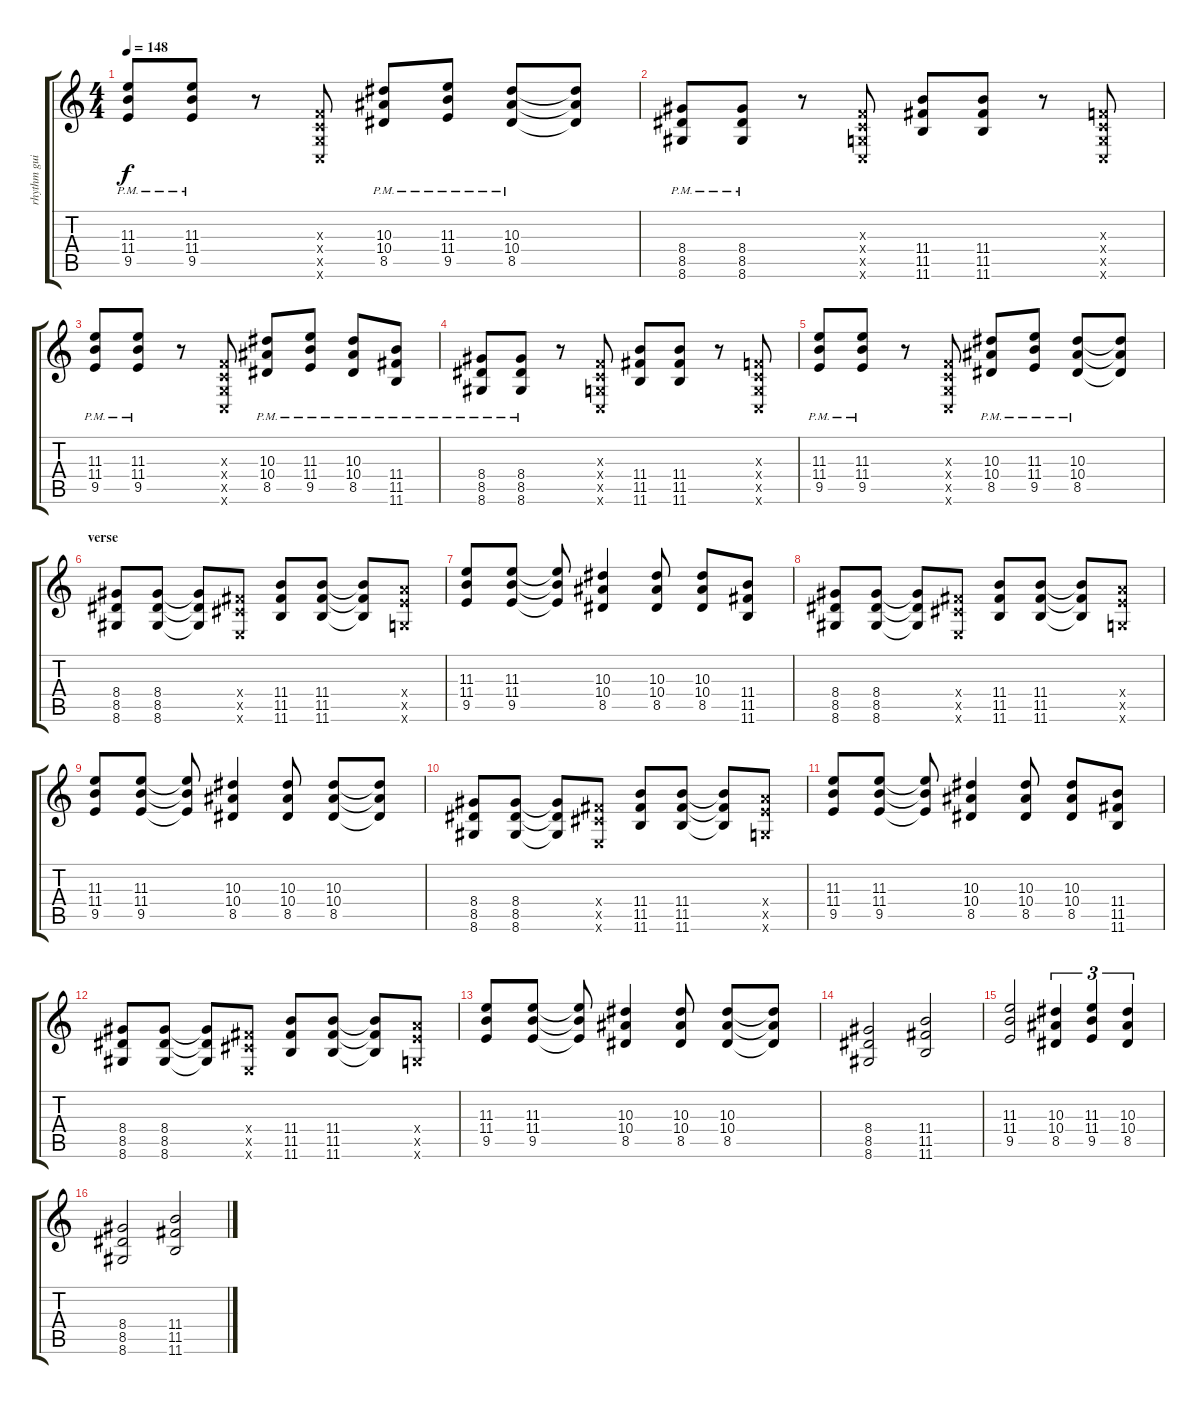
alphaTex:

\track ("rhythm guitar" "rhythm gui") {instrument overdrivenguitar}
\staff {score tabs}
\tuning (D4 A3 F3 C3 G2 C2) {hide}
\ts (4 4)
\tempo 148
\clef g2
\ks c
(11.3{pm} 11.4 9.5).8{dy f} (11.3{pm} 11.4 9.5).8 r.8 (0.3{x} 0.4{x} 0.5{x} 0.6{x}).8 (10.3{pm} 10.4 8.5).8 (11.3{pm} 11.4 9.5).8 (10.3{pm} 10.4 8.5).8 (10.3{t} 10.4{t} 8.5{t}).8 |
(8.4 8.5 8.6{pm}).8 (8.4 8.5 8.6{pm}).8 r.8 (0.3{x} 0.4{x} 0.5{x} 0.6{x}).8 (11.4 11.5 11.6).8 (11.4 11.5 11.6).8 r.8 (0.3{x} 0.4{x} 0.5{x} 0.6{x}).8 |
(11.3{pm} 11.4 9.5).8 (11.3{pm} 11.4 9.5).8 r.8 (0.3{x} 0.4{x} 0.5{x} 0.6{x}).8 (10.3{pm} 10.4 8.5).8 (11.3{pm} 11.4 9.5).8 (10.3{pm} 10.4 8.5).8 (11.4{pm} 11.5 11.6).8 |
(8.4 8.5 8.6{pm}).8 (8.4 8.5 8.6{pm}).8 r.8 (0.3{x} 0.4{x} 0.5{x} 0.6{x}).8 (11.4 11.5 11.6).8 (11.4 11.5 11.6).8 r.8 (0.3{x} 0.4{x} 0.5{x} 0.6{x}).8 |
(11.3{pm} 11.4 9.5).8 (11.3{pm} 11.4 9.5).8 r.8 (0.3{x} 0.4{x} 0.5{x} 0.6{x}).8 (10.3{pm} 10.4 8.5).8 (11.3{pm} 11.4 9.5).8 (10.3{pm} 10.4 8.5).8 (10.3{t} 10.4{t} 8.5{t}).8 |
\section ("" "verse")
(8.4 8.5 8.6).8 (8.4 8.5 8.6).8 (8.4{t} 8.5{t} 8.6{t}).8 (6.4{x} 6.5{x} 4.6{x}).8 (11.4 11.5 11.6).8 (11.4 11.5 11.6).8 (11.4{t} 11.5{t} 11.6{t}).8 (9.4{x} 9.5{x} 7.6{x}).8 |
(11.3 11.4 9.5).8 (11.3 11.4 9.5).8 (11.3{t} 11.4{t} 9.5{t}).8 (10.3 10.4 8.5).4 (10.3 10.4 8.5).8 (10.3 10.4 8.5).8 (11.4 11.5 11.6).8 |
(8.4 8.5 8.6).8 (8.4 8.5 8.6).8 (8.4{t} 8.5{t} 8.6{t}).8 (6.4{x} 6.5{x} 4.6{x}).8 (11.4 11.5 11.6).8 (11.4 11.5 11.6).8 (11.4{t} 11.5{t} 11.6{t}).8 (9.4{x} 9.5{x} 7.6{x}).8 |
(11.3 11.4 9.5).8 (11.3 11.4 9.5).8 (11.3{t} 11.4{t} 9.5{t}).8 (10.3 10.4 8.5).4 (10.3 10.4 8.5).8 (10.3 10.4 8.5).8 (10.3{t} 10.4{t} 8.5{t}).8 |
(8.4 8.5 8.6).8 (8.4 8.5 8.6).8 (8.4{t} 8.5{t} 8.6{t}).8 (6.4{x} 6.5{x} 4.6{x}).8 (11.4 11.5 11.6).8 (11.4 11.5 11.6).8 (11.4{t} 11.5{t} 11.6{t}).8 (9.4{x} 9.5{x} 7.6{x}).8 |
(11.3 11.4 9.5).8 (11.3 11.4 9.5).8 (11.3{t} 11.4{t} 9.5{t}).8 (10.3 10.4 8.5).4 (10.3 10.4 8.5).8 (10.3 10.4 8.5).8 (11.4 11.5 11.6).8 |
(8.4 8.5 8.6).8 (8.4 8.5 8.6).8 (8.4{t} 8.5{t} 8.6{t}).8 (6.4{x} 6.5{x} 4.6{x}).8 (11.4 11.5 11.6).8 (11.4 11.5 11.6).8 (11.4{t} 11.5{t} 11.6{t}).8 (9.4{x} 9.5{x} 7.6{x}).8 |
(11.3 11.4 9.5).8 (11.3 11.4 9.5).8 (11.3{t} 11.4{t} 9.5{t}).8 (10.3 10.4 8.5).4 (10.3 10.4 8.5).8 (10.3 10.4 8.5).8 (10.3{t} 10.4{t} 8.5{t}).8 |
(8.4 8.5 8.6).2 (11.4 11.5 11.6).2 |
(11.3 11.4 9.5).2 (10.3 10.4 8.5).4{tu (3 2)} (11.3 11.4 9.5).4{tu (3 2)} (10.3 10.4 8.5).4{tu (3 2)} |
(8.4 8.5 8.6).2 (11.4 11.5 11.6).2
